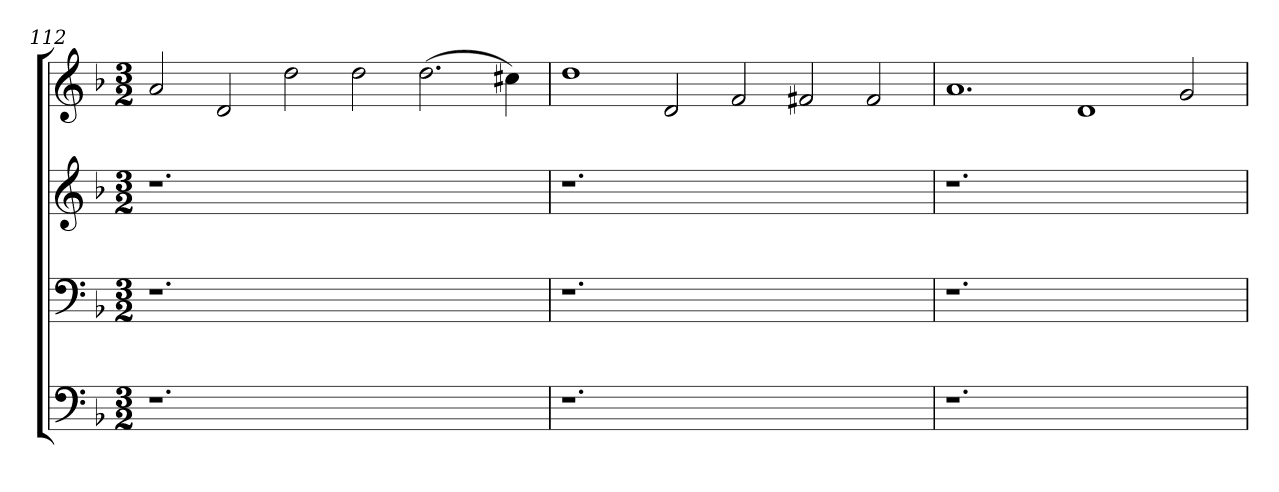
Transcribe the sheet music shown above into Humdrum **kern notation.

**kern	**kern	**kern	**kern
*part4	*part3	*part2	*part1
*staff4	*staff3	*staff2	*staff1
!!LO:LB:g=z
*clefF4	*clefF4	*clefG2	*clefG2
*k[b-]	*k[b-]	*k[b-]	*k[b-]
*F:	*F:	*F:	*F:
*M3/2	*M3/2	*M3/2	*M3/2
=112	=112	=112	=112
1.r	1.r	1.r	2a/
.	.	.	2d/
.	.	.	2dd\
1.ryy	1.ryy	1.ryy	2dd\
.	.	.	(<2.dd\
.	.	.	4cc#X\)
=113	=113	=113	=113
1.r	1.r	1.r	1dd
.	.	.	2d/
1.ryy	1.ryy	1.ryy	2f/
.	.	.	2f#X/
.	.	.	2f#/
=114	=114	=114	=114
1.r	1.r	1.r	1.a
1.ryy	1.ryy	1.ryy	1d
.	.	.	2g/
=	=	=	=
*-	*-	*-	*-
